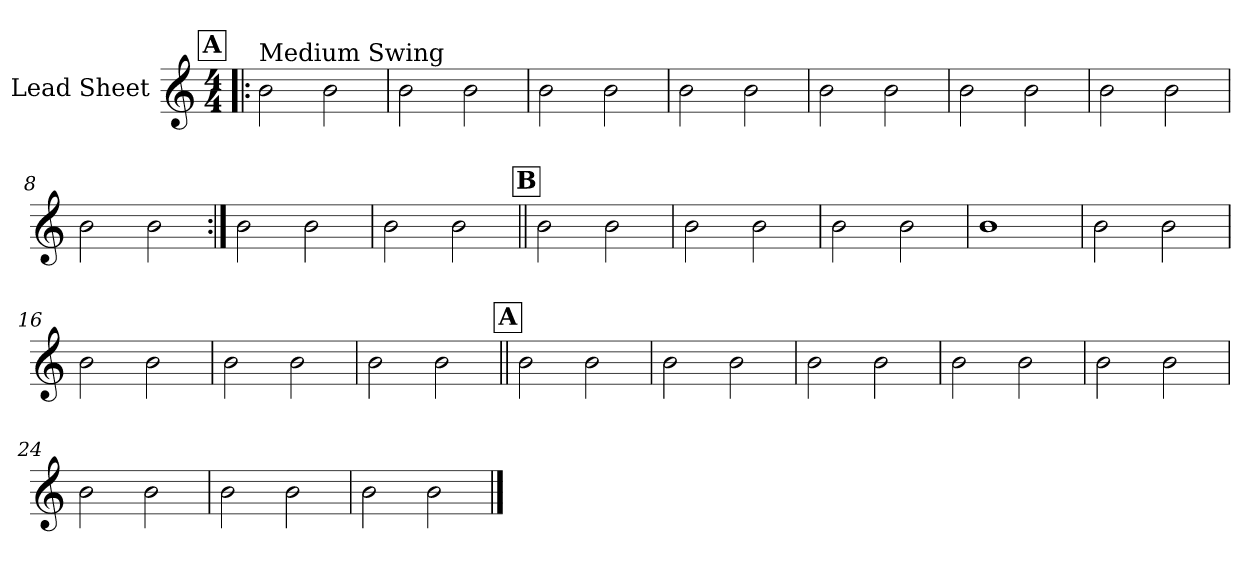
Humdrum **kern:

**kern
*part1
*staff1
*I"Lead Sheet
*clefG2
*k[]
*M4/4
!!LO:REH:place=s1:a:fs=14:t=A
=1!|:
!LO:TX:a:t=Medium Swing
2b\
2b\
=2
2b\
2b\
=3
2b\
2b\
=4
2b\
2b\
!!LO:LB:g=z
=5
2b\
2b\
=6
2b\
2b\
=7
2b\
2b\
=8
2b\
2b\
!!LO:LB:g=z
=9:|!
2b\
2b\
=10
2b\
2b\
!!LO:LB:g=z
!!LO:REH:place=s1:a:fs=14:t=B
=11||
2b\
2b\
=12
2b\
2b\
=13
2b\
2b\
=14
1b
!!LO:LB:g=z
=15
2b\
2b\
=16
2b\
2b\
=17
2b\
2b\
=18
2b\
2b\
!!LO:LB:g=z
!!LO:REH:place=s1:a:fs=14:t=A
=19||
2b\
2b\
=20
2b\
2b\
=21
2b\
2b\
=22
2b\
2b\
!!LO:LB:g=z
=23
2b\
2b\
=24
2b\
2b\
=25
2b\
2b\
=26
2b\
2b\
==
*-
